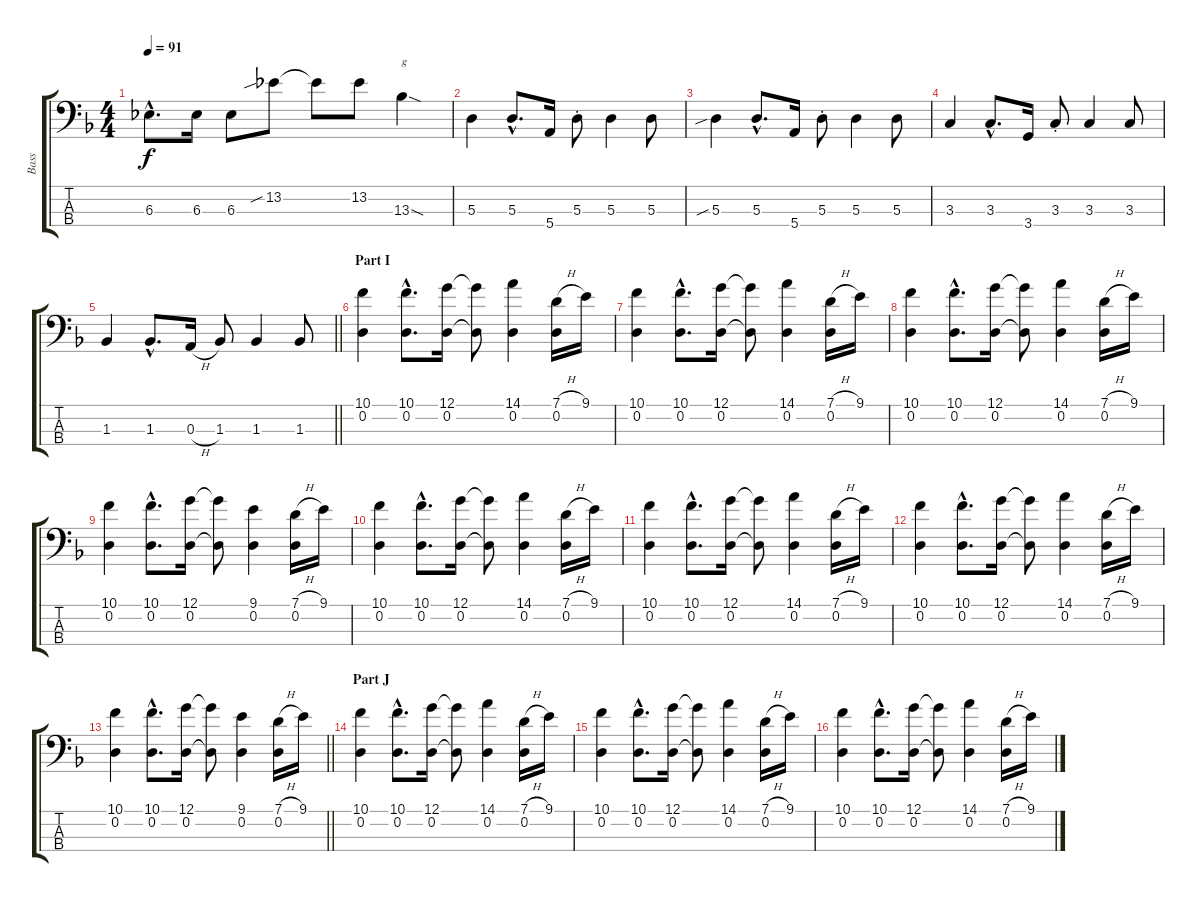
\track ("Bass" "Bass") {instrument electricbasspick}
\staff {score tabs}
\tuning (G2 D2 A1 E1) {hide}
\ts (4 4)
\tempo 91
\clef f4
\ks f
6.3{hac}.8{d dy f} 6.3.16 6.3.8 13.2{sib}.8 13.2{t}.8 13.2.8 13.3{sod}.4{txt "g"} |
5.3.4 5.3{hac}.8{d} 5.4.16 5.3{st}.8 5.3.4 5.3.8 |
5.3{sib}.4 5.3{hac}.8{d} 5.4.16 5.3{st}.8 5.3.4 5.3.8 |
3.3.4 3.3{hac}.8{d} 3.4.16 3.3{st}.8 3.3.4 3.3.8 |
\barLineRight lightlight
1.3.4 1.3{hac}.8{d} 0.3{h}.16 1.3.8 1.3.4 1.3.8 |
\section ("" "Part I")
(10.1 0.2).4 (10.1{hac} 0.2{hac}).8{d} (12.1 0.2).16 (12.1{t} 0.2{t}).8 (14.1 0.2).4 (7.1{h} 0.2).16 9.1.16 |
(10.1 0.2).4 (10.1{hac} 0.2{hac}).8{d} (12.1 0.2).16 (12.1{t} 0.2{t}).8 (14.1 0.2).4 (7.1{h} 0.2).16 9.1.16 |
(10.1 0.2).4 (10.1{hac} 0.2{hac}).8{d} (12.1 0.2).16 (12.1{t} 0.2{t}).8 (14.1 0.2).4 (7.1{h} 0.2).16 9.1.16 |
(10.1 0.2).4 (10.1{hac} 0.2{hac}).8{d} (12.1 0.2).16 (12.1{t} 0.2{t}).8 (9.1 0.2).4 (7.1{h} 0.2).16 9.1.16 |
(10.1 0.2).4 (10.1{hac} 0.2{hac}).8{d} (12.1 0.2).16 (12.1{t} 0.2{t}).8 (14.1 0.2).4 (7.1{h} 0.2).16 9.1.16 |
(10.1 0.2).4 (10.1{hac} 0.2{hac}).8{d} (12.1 0.2).16 (12.1{t} 0.2{t}).8 (14.1 0.2).4 (7.1{h} 0.2).16 9.1.16 |
(10.1 0.2).4 (10.1{hac} 0.2{hac}).8{d} (12.1 0.2).16 (12.1{t} 0.2{t}).8 (14.1 0.2).4 (7.1{h} 0.2).16 9.1.16 |
\barLineRight lightlight
(10.1 0.2).4 (10.1{hac} 0.2{hac}).8{d} (12.1 0.2).16 (12.1{t} 0.2{t}).8 (9.1 0.2).4 (7.1{h} 0.2).16 9.1.16 |
\section ("" "Part J")
(10.1 0.2).4 (10.1{hac} 0.2{hac}).8{d} (12.1 0.2).16 (12.1{t} 0.2{t}).8 (14.1 0.2).4 (7.1{h} 0.2).16 9.1.16 |
(10.1 0.2).4 (10.1{hac} 0.2{hac}).8{d} (12.1 0.2).16 (12.1{t} 0.2{t}).8 (14.1 0.2).4 (7.1{h} 0.2).16 9.1.16 |
(10.1 0.2).4 (10.1{hac} 0.2{hac}).8{d} (12.1 0.2).16 (12.1{t} 0.2{t}).8 (14.1 0.2).4 (7.1{h} 0.2).16 9.1.16
